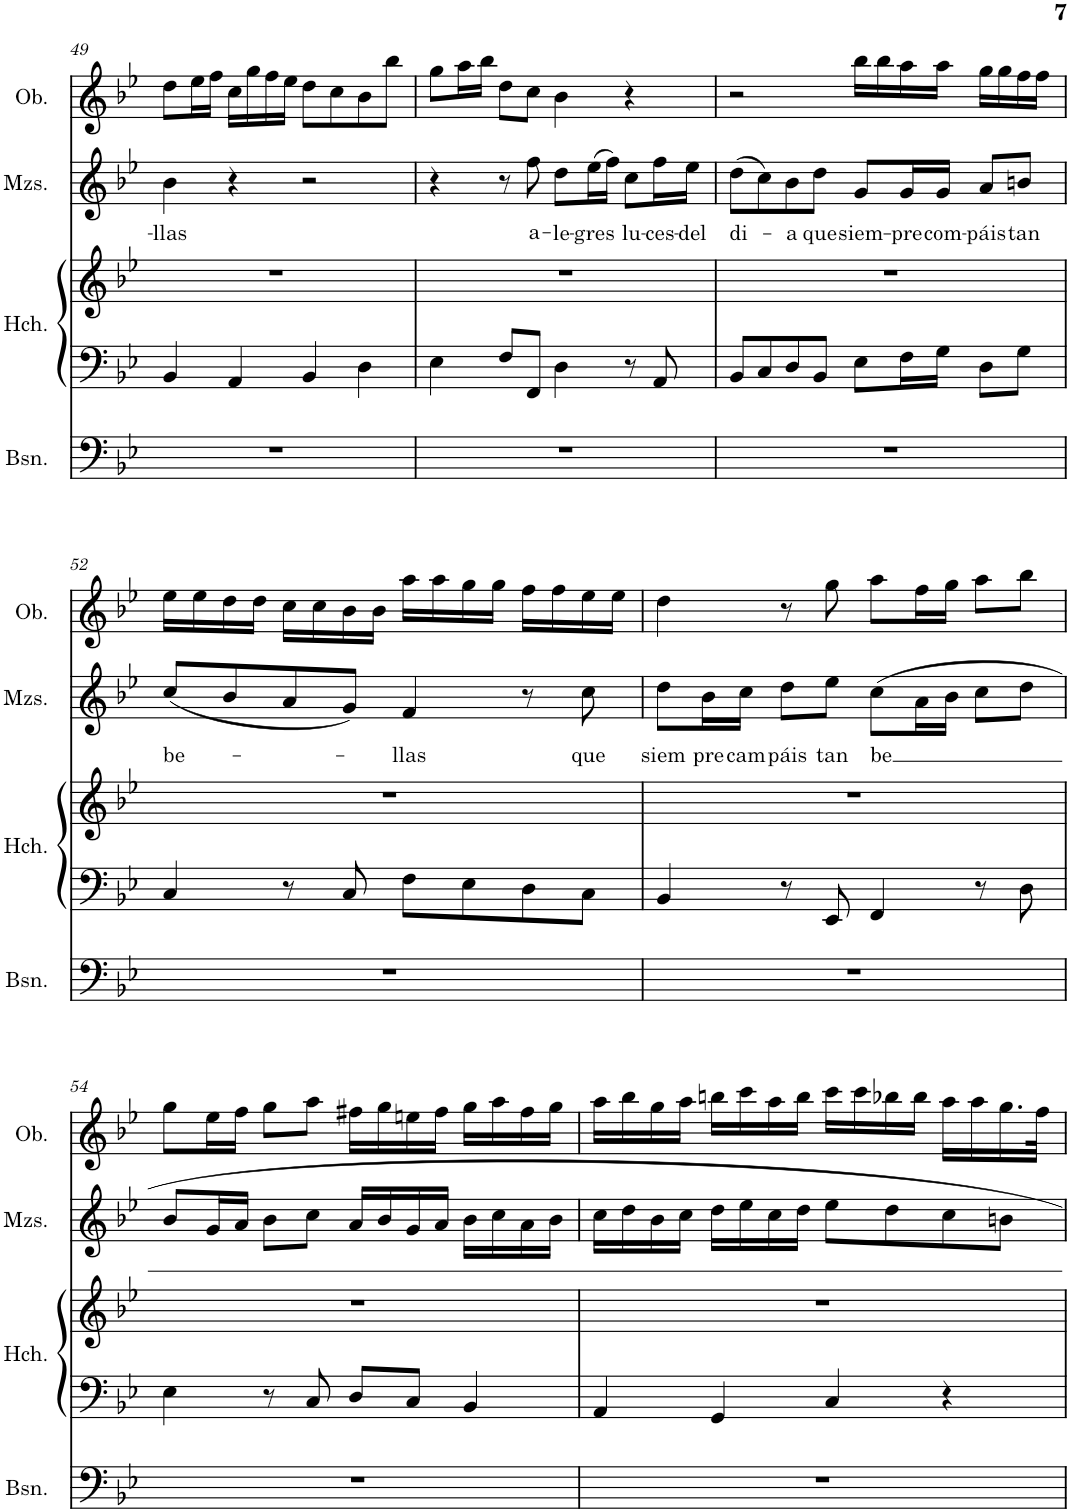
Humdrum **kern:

**kern	**kern	**kern	**kern	**text	**kern
*part4	*part3	*part3	*part2	*part2	*part1
*staff5	*staff4	*staff3	*staff2	*staff2	*staff1
*I"Bassoon	*I"Harpsichord	*	*I"Mezzo-soprano	*	*I"Oboe
*I'Bsn.	*I'Hch.	*	*I'Mzs.	*	*I'Ob.
!!LO:PB:g=z
*clefF4	*clefF4	*clefG2	*clefG2	*	*clefG2
*k[b-e-]	*k[b-e-]	*k[b-e-]	*k[b-e-]	*	*k[b-e-]
*M4/4	*M4/4	*M4/4	*M4/4	*	*M4/4
=49	=49	=49	=49	=49	=49
!	!	!	!	!LO:LY:b	!
1r	4BB-/	1r	4b-\	-llas	8dd\L
.	.	.	.	.	16ee-\L
.	.	.	.	.	16ff\JJ
.	4AA/	.	4r	.	16cc\LL
.	.	.	.	.	16gg\
.	.	.	.	.	16ff\
.	.	.	.	.	16ee-\JJ
.	4BB-/	.	2r	.	8dd\L
.	.	.	.	.	8cc\
.	4D\	.	.	.	8b-\
.	.	.	.	.	8bb-\J
=50	=50	=50	=50	=50	=50
1r	4E-\	1r	4r	.	8gg\L
.	.	.	.	.	16aa\L
.	.	.	.	.	16bb-\JJ
.	8F/L	.	8r	.	8dd\L
!	!	!	!	!LO:LY:b	!
.	8FF/J	.	8ff\	a-	8cc\J
!	!	!	!	!LO:LY:b	!
.	4D\	.	8dd\L	-le-	4b-\
!	!	!	!	!LO:LY:b	!
.	.	.	(16ee-\L	-gres	.
.	.	.	16ff\JJ)	.	.
!	!	!	!	!LO:LY:b	!
.	8r	.	8cc\L	lu-	4r
!	!	!	!	!LO:LY:b	!
.	8AA/	.	16ff\L	-ces-	.
!	!	!	!	!LO:LY:b	!
.	.	.	16ee-\JJ	-del	.
=51	=51	=51	=51	=51	=51
!	!	!	!	!LO:LY:b	!
1r	8BB-/L	1r	(8dd\L	di-	2r
.	8C/	.	8cc\)	.	.
!	!	!	!	!LO:LY:b	!
.	8D/	.	8b-\	-a	.
!	!	!	!	!LO:LY:b	!
.	8BB-/J	.	8dd\J	que	.
!	!	!	!	!LO:LY:b	!
.	8E-\L	.	8g/L	siem-	16bb-\LL
.	.	.	.	.	16bb-\
!	!	!	!	!LO:LY:b	!
.	16F\L	.	16g/L	-pre	16aa\
!	!	!	!	!LO:LY:b	!
.	16G\JJ	.	16g/JJ	com-	16aa\JJ
!	!	!	!	!LO:LY:b	!
.	8D\L	.	8a/L	-páis	16gg\LL
.	.	.	.	.	16gg\
!	!	!	!	!LO:LY:b	!
.	8G\J	.	8bn/J	tan	16ff\
.	.	.	.	.	16ff\JJ
!!LO:LB:g=z
=52	=52	=52	=52	=52	=52
!	!	!	!	!LO:LY:b	!
1r	4C/	1r	(8cc/L	be-	16ee-\LL
.	.	.	.	.	16ee-\
.	.	.	8b-/	.	16dd\
.	.	.	.	.	16dd\JJ
.	8r	.	8a/	.	16cc\LL
.	.	.	.	.	16cc\
.	8C/	.	8g/J)	.	16b-\
.	.	.	.	.	16b-\JJ
!	!	!	!	!LO:LY:b	!
.	8F\L	.	4f/	-llas	16aa\LL
.	.	.	.	.	16aa\
.	8E-\	.	.	.	16gg\
.	.	.	.	.	16gg\JJ
.	8D\	.	8r	.	16ff\LL
.	.	.	.	.	16ff\
!	!	!	!	!LO:LY:b	!
.	8C\J	.	8cc\	que	16ee-\
.	.	.	.	.	16ee-\JJ
=53	=53	=53	=53	=53	=53
!	!	!	!	!LO:LY:b	!
1r	4BB-/	1r	8dd\L	siem	4dd\
!	!	!	!	!LO:LY:b	!
.	.	.	16b-\L	pre	.
!	!	!	!	!LO:LY:b	!
.	.	.	16cc\JJ	cam	.
!	!	!	!	!LO:LY:b	!
.	8r	.	8dd\L	páis	8r
!	!	!	!	!LO:LY:b	!
.	8EE-/	.	8ee-\J	tan	8gg\
!	!	!	!	!LO:LY:b	!
.	4FF/	.	8cc\L	be	8aa\L
.	.	.	16a\L	.	16ff\L
.	.	.	16b-\JJ	.	16gg\JJ
.	8r	.	8cc\L	.	8aa\L
.	8D\	.	8dd\J	.	8bb-\J
!!LO:LB:g=z
=54	=54	=54	=54	=54	=54
1r	4E-\	1r	8b-/L	.	8gg\L
.	.	.	16g/L	.	16ee-\L
.	.	.	16a/JJ	.	16ff\JJ
.	8r	.	8b-\L	.	8gg\L
.	8C/	.	8cc\J	.	8aa\J
.	8D/L	.	16a/LL	.	16ff#X\LL
.	.	.	16b-/	.	16gg\
.	8C/J	.	16g/	.	16een\
.	.	.	16a/JJ	.	16ff#\JJ
.	4BB-/	.	16b-\LL	.	16gg\LL
.	.	.	16cc\	.	16aa\
.	.	.	16a\	.	16ff#\
.	.	.	16b-\JJ	.	16gg\JJ
=55	=55	=55	=55	=55	=55
1r	4AA/	1r	16cc\LL	.	16aa\LL
.	.	.	16dd\	.	16bb-\
.	.	.	16b-\	.	16gg\
.	.	.	16cc\JJ	.	16aa\JJ
.	4GG/	.	16dd\LL	.	16bbn\LL
.	.	.	16ee-\	.	16ccc\
.	.	.	16cc\	.	16aa\
.	.	.	16dd\JJ	.	16bb\JJ
.	4C/	.	8ee-\L	.	16ccc\LL
.	.	.	.	.	16ccc\
.	.	.	8dd\	.	16bb-X\
.	.	.	.	.	16bb-\JJ
.	4r	.	8cc\	.	16aa\LL
.	.	.	.	.	16aa\
.	.	.	8bn\J	.	16.gg\
.	.	.	.	.	32ff\JJk
=	=	=	=	=	=
*-	*-	*-	*-	*-	*-
